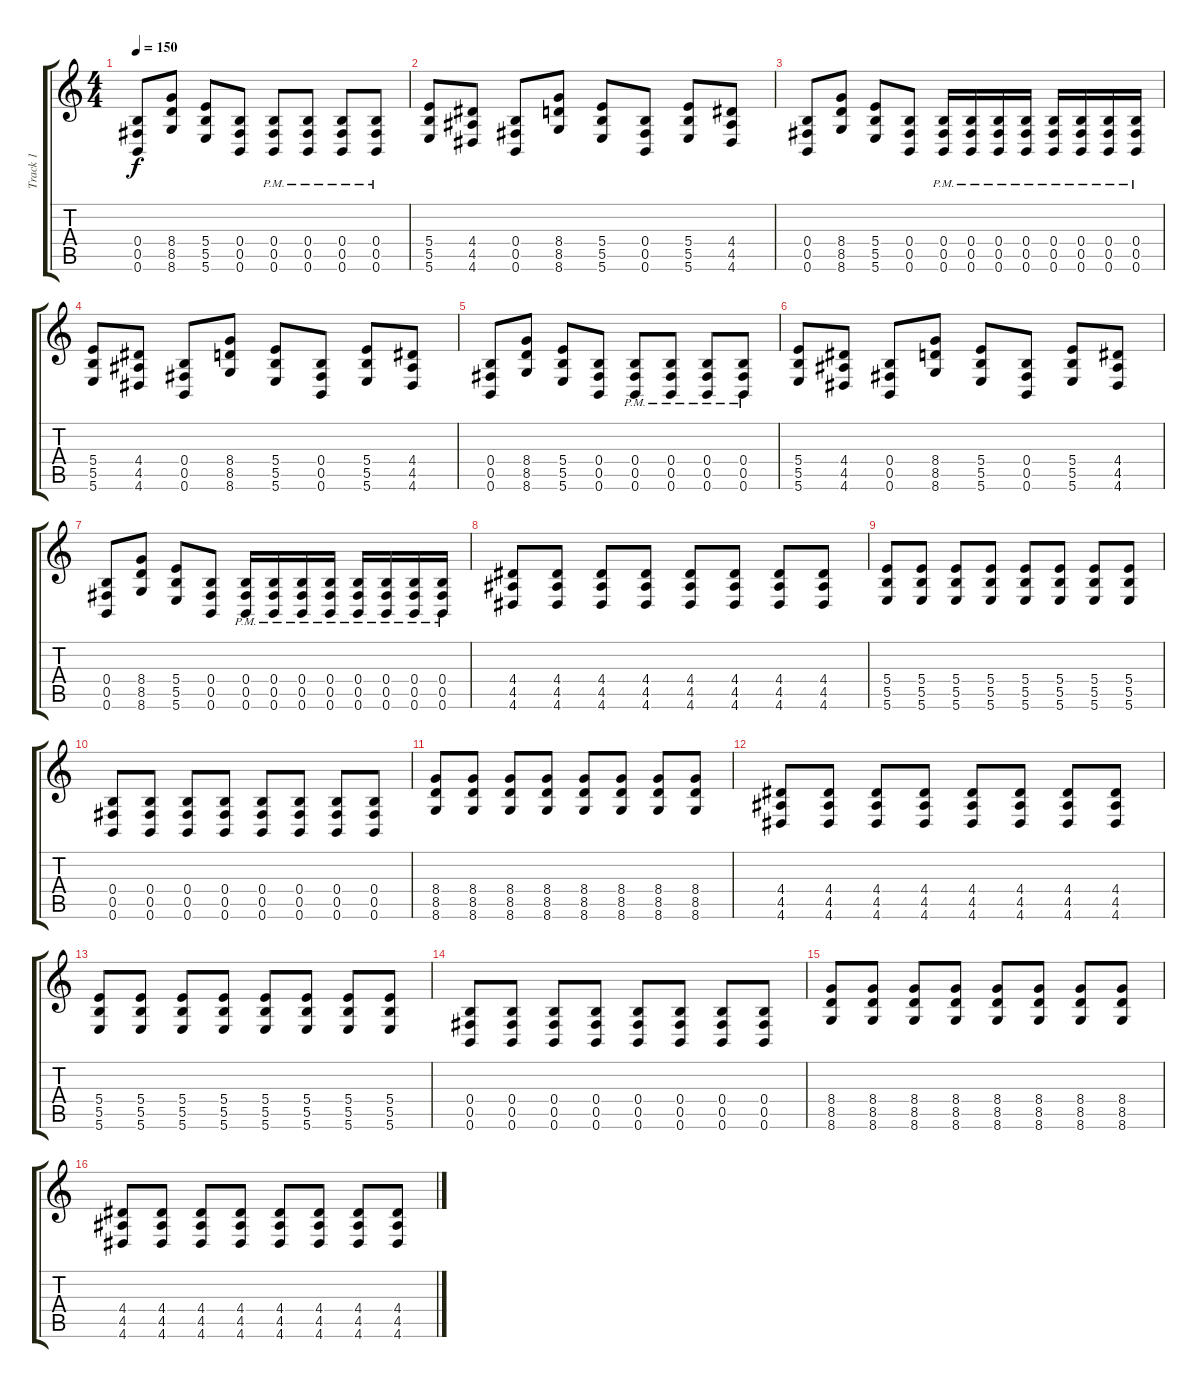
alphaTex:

\track ("Track 1" "Track 1") {instrument distortionguitar}
\staff {score tabs}
\tuning (Db4 Ab3 E3 B2 Gb2 B1) {hide}
\ts (4 4)
\tempo 150
\clef g2
\ks c
(0.4 0.5 0.6).8{dy f} (8.4 8.5 8.6).8 (5.4 5.5 5.6).8 (0.4 0.5 0.6).8 (0.4{pm} 0.5{pm} 0.6{pm}).8 (0.4{pm} 0.5{pm} 0.6{pm}).8 (0.4{pm} 0.5{pm} 0.6{pm}).8 (0.4{pm} 0.5{pm} 0.6{pm}).8 |
(5.4 5.5 5.6).8 (4.4 4.5 4.6).8 (0.4 0.5 0.6).8 (8.4 8.5 8.6).8 (5.4 5.5 5.6).8 (0.4 0.5 0.6).8 (5.4 5.5 5.6).8 (4.4 4.5 4.6).8 |
(0.4 0.5 0.6).8 (8.4 8.5 8.6).8 (5.4 5.5 5.6).8 (0.4 0.5 0.6).8 (0.4{pm} 0.5{pm} 0.6{pm}).16 (0.4{pm} 0.5{pm} 0.6{pm}).16 (0.4{pm} 0.5{pm} 0.6{pm}).16 (0.4{pm} 0.5{pm} 0.6{pm}).16 (0.4{pm} 0.5{pm} 0.6{pm}).16 (0.4{pm} 0.5{pm} 0.6{pm}).16 (0.4{pm} 0.5{pm} 0.6{pm}).16 (0.4{pm} 0.5{pm} 0.6{pm}).16 |
(5.4 5.5 5.6).8 (4.4 4.5 4.6).8 (0.4 0.5 0.6).8 (8.4 8.5 8.6).8 (5.4 5.5 5.6).8 (0.4 0.5 0.6).8 (5.4 5.5 5.6).8 (4.4 4.5 4.6).8 |
(0.4 0.5 0.6).8 (8.4 8.5 8.6).8 (5.4 5.5 5.6).8 (0.4 0.5 0.6).8 (0.4{pm} 0.5{pm} 0.6{pm}).8 (0.4{pm} 0.5{pm} 0.6{pm}).8 (0.4{pm} 0.5{pm} 0.6{pm}).8 (0.4{pm} 0.5{pm} 0.6{pm}).8 |
(5.4 5.5 5.6).8 (4.4 4.5 4.6).8 (0.4 0.5 0.6).8 (8.4 8.5 8.6).8 (5.4 5.5 5.6).8 (0.4 0.5 0.6).8 (5.4 5.5 5.6).8 (4.4 4.5 4.6).8 |
(0.4 0.5 0.6).8 (8.4 8.5 8.6).8 (5.4 5.5 5.6).8 (0.4 0.5 0.6).8 (0.4{pm} 0.5{pm} 0.6{pm}).16 (0.4{pm} 0.5{pm} 0.6{pm}).16 (0.4{pm} 0.5{pm} 0.6{pm}).16 (0.4{pm} 0.5{pm} 0.6{pm}).16 (0.4{pm} 0.5{pm} 0.6{pm}).16 (0.4{pm} 0.5{pm} 0.6{pm}).16 (0.4{pm} 0.5{pm} 0.6{pm}).16 (0.4{pm} 0.5{pm} 0.6{pm}).16 |
(4.4 4.5 4.6).8 (4.4 4.5 4.6).8 (4.4 4.5 4.6).8 (4.4 4.5 4.6).8 (4.4 4.5 4.6).8 (4.4 4.5 4.6).8 (4.4 4.5 4.6).8 (4.4 4.5 4.6).8 |
(5.4 5.5 5.6).8 (5.4 5.5 5.6).8 (5.4 5.5 5.6).8 (5.4 5.5 5.6).8 (5.4 5.5 5.6).8 (5.4 5.5 5.6).8 (5.4 5.5 5.6).8 (5.4 5.5 5.6).8 |
(0.4 0.5 0.6).8 (0.4 0.5 0.6).8 (0.4 0.5 0.6).8 (0.4 0.5 0.6).8 (0.4 0.5 0.6).8 (0.4 0.5 0.6).8 (0.4 0.5 0.6).8 (0.4 0.5 0.6).8 |
(8.4 8.5 8.6).8 (8.4 8.5 8.6).8 (8.4 8.5 8.6).8 (8.4 8.5 8.6).8 (8.4 8.5 8.6).8 (8.4 8.5 8.6).8 (8.4 8.5 8.6).8 (8.4 8.5 8.6).8 |
(4.4 4.5 4.6).8 (4.4 4.5 4.6).8 (4.4 4.5 4.6).8 (4.4 4.5 4.6).8 (4.4 4.5 4.6).8 (4.4 4.5 4.6).8 (4.4 4.5 4.6).8 (4.4 4.5 4.6).8 |
(5.4 5.5 5.6).8 (5.4 5.5 5.6).8 (5.4 5.5 5.6).8 (5.4 5.5 5.6).8 (5.4 5.5 5.6).8 (5.4 5.5 5.6).8 (5.4 5.5 5.6).8 (5.4 5.5 5.6).8 |
(0.4 0.5 0.6).8 (0.4 0.5 0.6).8 (0.4 0.5 0.6).8 (0.4 0.5 0.6).8 (0.4 0.5 0.6).8 (0.4 0.5 0.6).8 (0.4 0.5 0.6).8 (0.4 0.5 0.6).8 |
(8.4 8.5 8.6).8 (8.4 8.5 8.6).8 (8.4 8.5 8.6).8 (8.4 8.5 8.6).8 (8.4 8.5 8.6).8 (8.4 8.5 8.6).8 (8.4 8.5 8.6).8 (8.4 8.5 8.6).8 |
(4.4 4.5 4.6).8 (4.4 4.5 4.6).8 (4.4 4.5 4.6).8 (4.4 4.5 4.6).8 (4.4 4.5 4.6).8 (4.4 4.5 4.6).8 (4.4 4.5 4.6).8 (4.4 4.5 4.6).8
